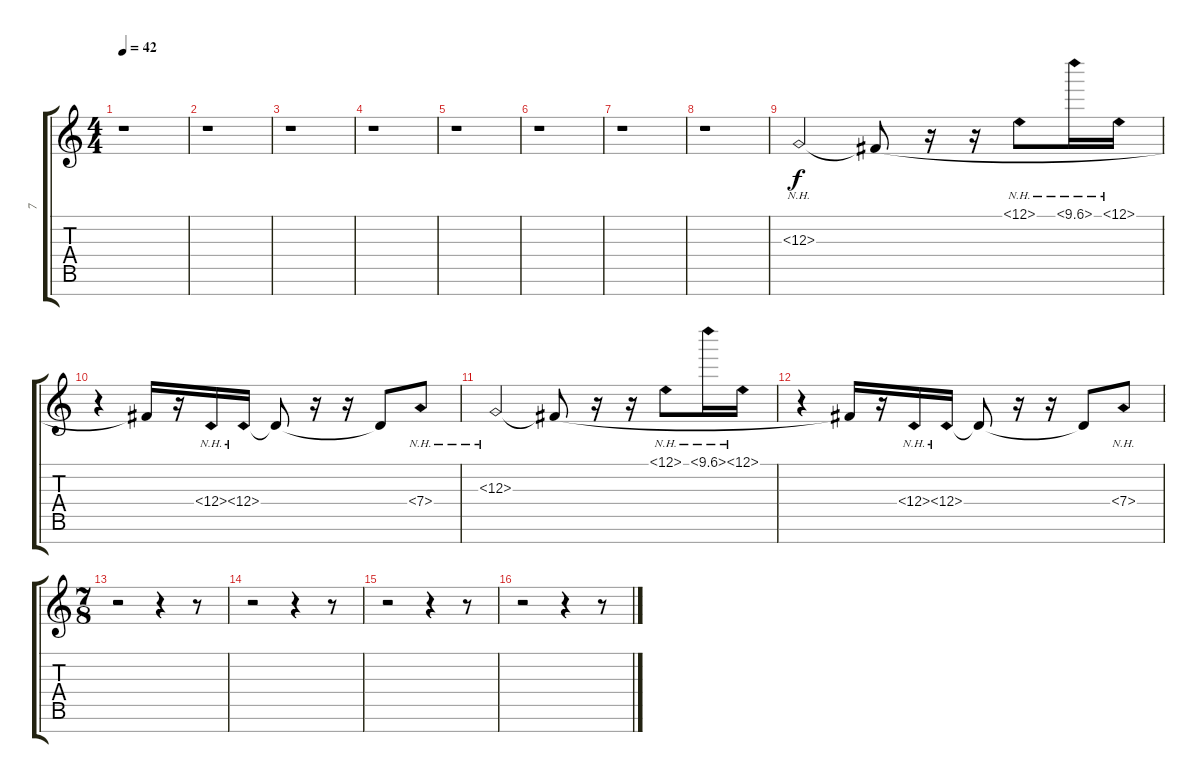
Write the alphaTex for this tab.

\track ("7" "7") {instrument fx5brightness}
\staff {score tabs}
\tuning (E4 B3 G3 D3 A2 E2 B1) {hide}
\ts (4 4)
\tempo 42
\clef g2
\ks c
r.1{dy f instrument fx5brightness} |
r.1 |
r.1 |
r.1 |
r.1 |
r.1 |
r.1 |
r.1 |
11.3{nh}.2 11.3{t}.8 r.16 r.16 12.1{nh}.8 10.1{nh}.16 12.1{nh}.16 |
r.4 11.3{t}.16 r.16 11.4{nh}.16 12.4{nh}.16 12.4{t}.8 r.16 r.16 12.4{t}.8 7.4{nh}.8 |
11.3{nh}.2 11.3{t}.8 r.16 r.16 12.1{nh}.8 10.1{nh}.16 12.1{nh}.16 |
r.4 11.3{t}.16 r.16 11.4{nh}.16 12.4{nh}.16 12.4{t}.8 r.16 r.16 12.4{t}.8 7.4{nh}.8 |
\ts (7 8)
r.2 r.4 r.8 |
r.2 r.4 r.8 |
r.2 r.4 r.8 |
r.2 r.4 r.8
